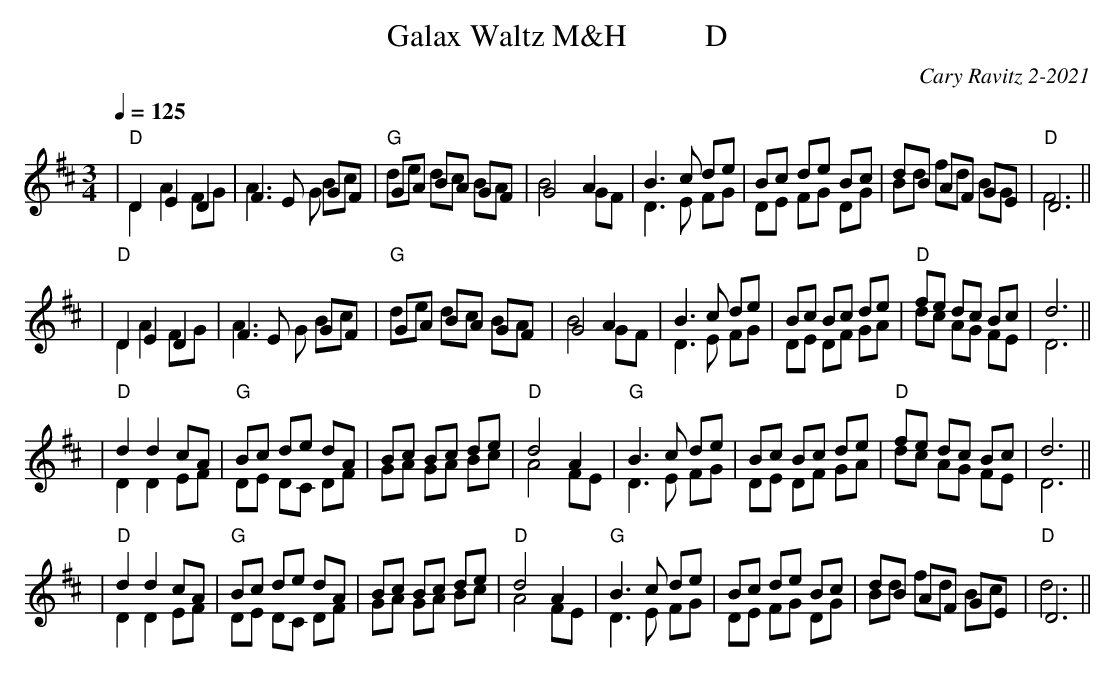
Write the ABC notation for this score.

X:1
T: Galax Waltz M&H          D
C: Cary Ravitz 2-2021
M: 3/4
L: 1/8
Q: 1/4=125
K: D
| "D"D2 E2 D2 & D2 A2 FG | F3 E GF  & A3 G Bc| "G"GA BA GF &de dc BA | G4A2 & B4GF | B3c de & D3 E FG | Bc de Bc & DE FG DG| dB AF GE & Bd fd BG | "D"D6& F6 ||
| "D"D2 E2 D2 & D2 A2 FG | F3 E GF  & A3 G Bc| "G"GA BA GF &de dc BA | G4A2 & B4GF | B3c de & D3 E FG | Bc Bc de & DE DF GA | "D"fe dc Bc &  dc AG FE | d6 &D6||
| "D"d2 d2 cA & D2 D2 EF| "G"Bc de dA & DE DC DF| Bc Bc de & GA GA Bc| "D"d4 A2 &A4 FE | "G"B3c de & D3 E FG | Bc Bc de & DE DF GA | "D"fe dc Bc &  dc AG FE | d6 &D6||
| "D"d2 d2 cA & D2 D2 EF| "G"Bc de dA & DE DC DF| Bc Bc de & GA GA Bc| "D"d4 A2 &A4 FE | "G"B3c de & D3 E FG | Bc de Bc & DE FG DG| dB AF GE & Bd fd Bc | "D"D6& d6 ||
